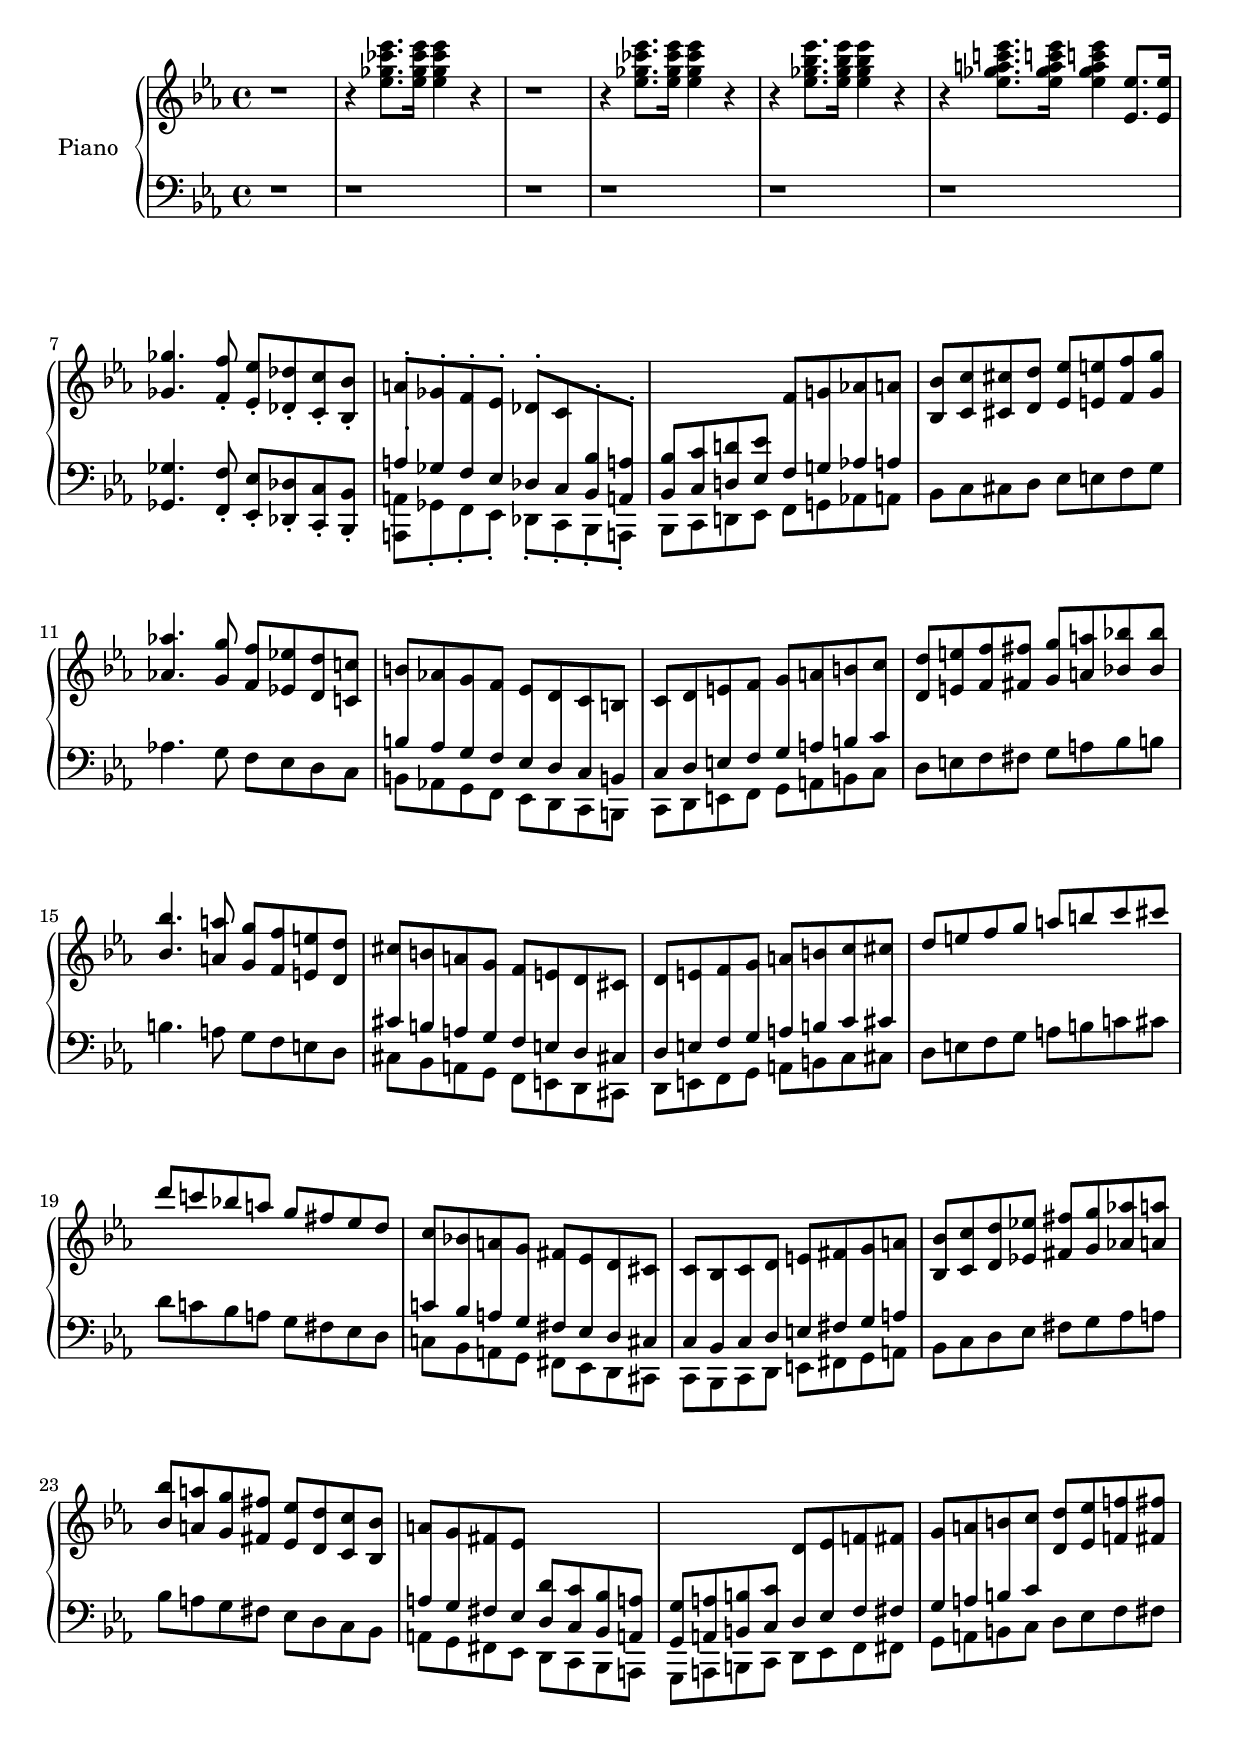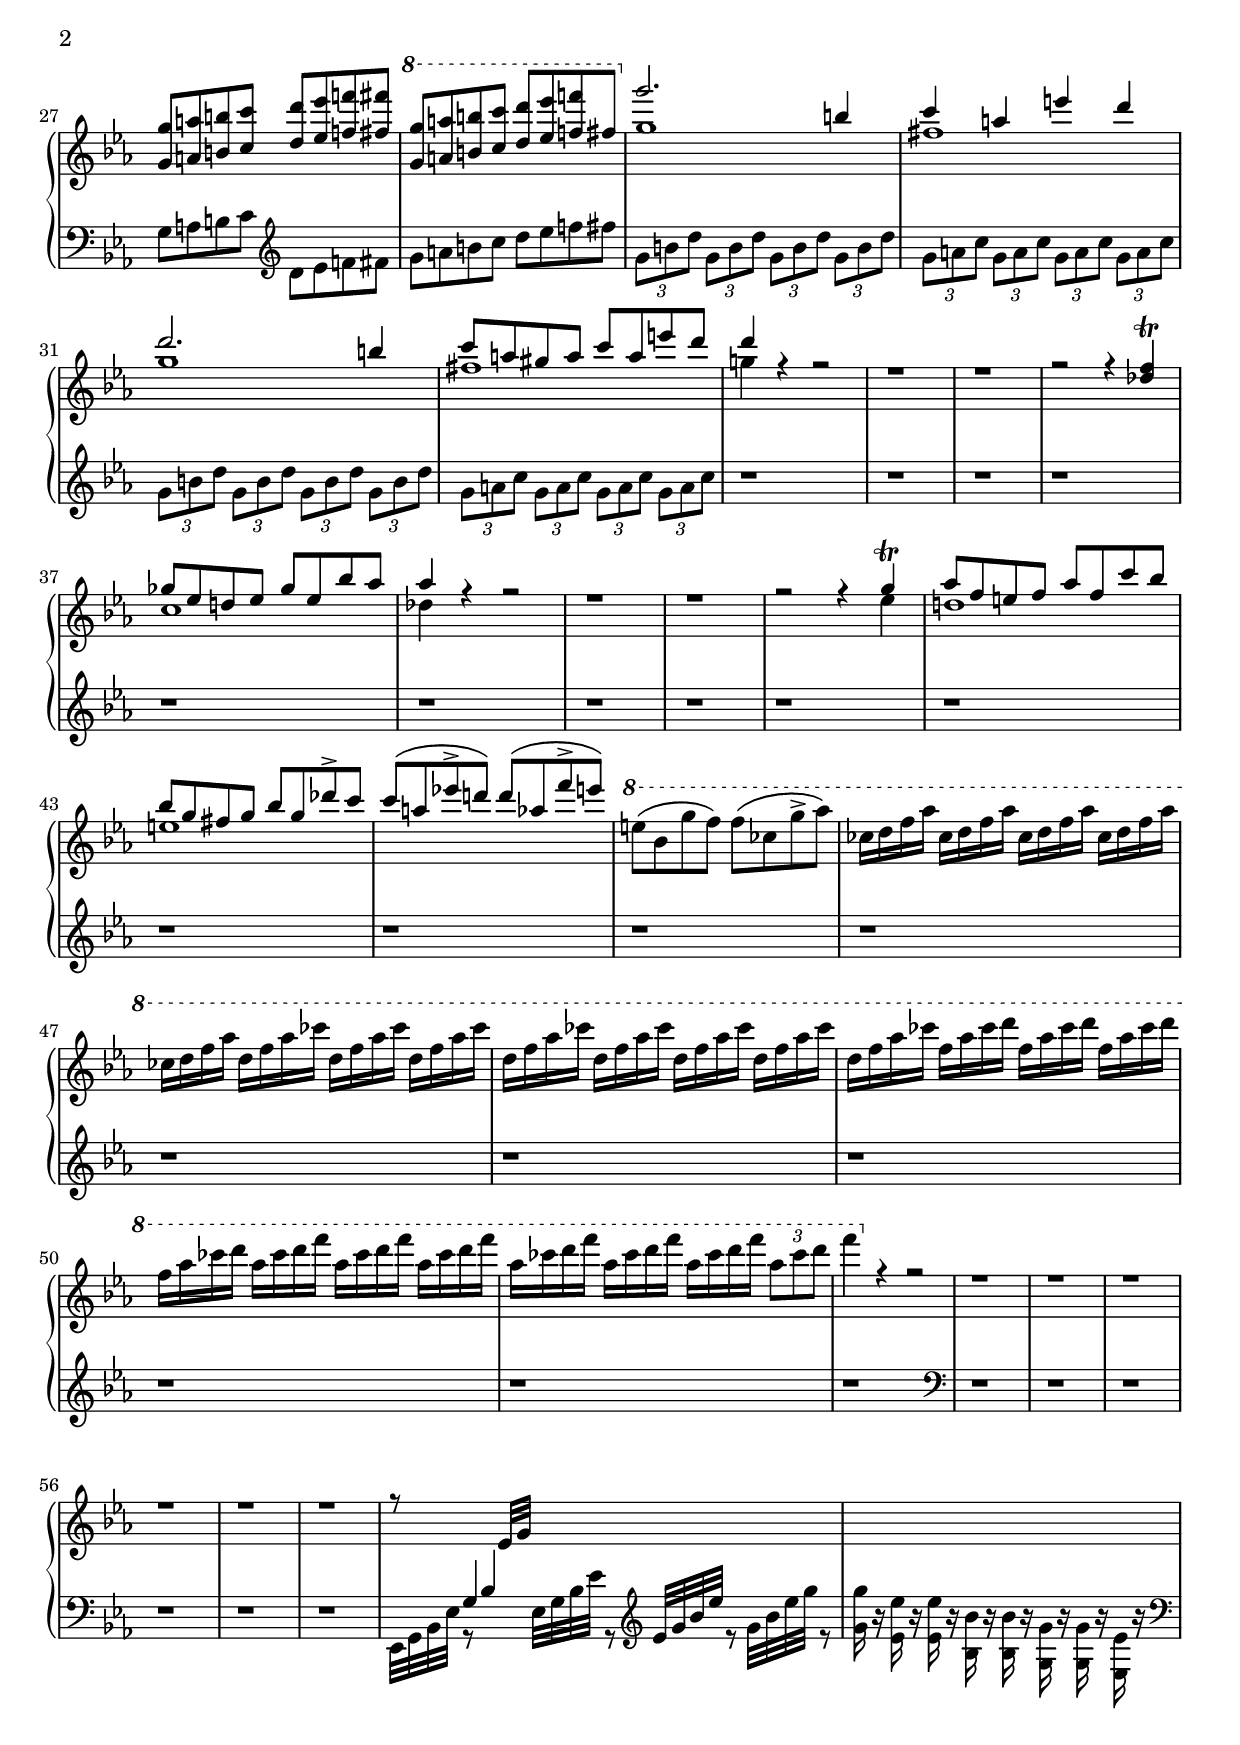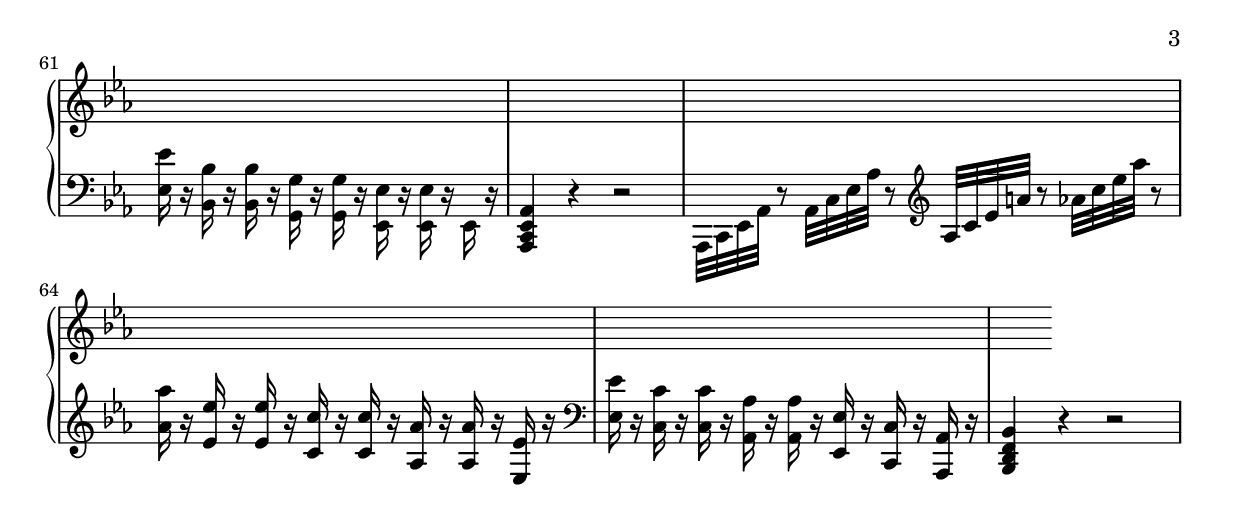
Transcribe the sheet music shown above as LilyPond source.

\version "2.20.0"

global = {
  \key ees \major
  \time 4/4
}

%\include "Piano 0-1.ly"
%\include "Piano 98-120.ly"
%\include "Piano 121-157.ly"
%\include "Piano 165-218.ly"
\version "2.20.0"

right_TwoHundredFiftyFive_TwoHundredNintyFive = \relative c' {   
  % 255
  fis16 g gis a bes b c cis d ees e f! fis g gis a |
  % 256
  bes b c cis d ees e f fis g aes! a bes! b c fis, |
  % 257
  g1~ \startTrillSpan |
  % 258
  \afterGrace g1 \stopTrillSpan fis16 \( |
  % 259
  g8 d b d g, b d, g \) |
  % 260
  b, \( d g, b \tuplet 3/2 { d8 g b } d g \) |
  % 261
  b1~ \startTrillSpan  |
  % 262
  \afterGrace b1 a16 \stopTrillSpan |
  % 263
  b8 \( g d g b, d g, b |
  % 264
  d, g b, d \tuplet 3/2 { g b d } g b \) |
  % 265
  c2 \trill c,2~ \startTrillSpan |
  % 266
  \afterGrace c1 b16 \stopTrillSpan |
  % 267
  c16 c, ees g c8 r8 r16 c, ees g c8 r8 |
  % 268
  r16 ees, g c ees8 r8 r16 ees, g c g'8 r8 |
  % 269
  r16 f, b d f8 r8 r16 f, b d f8 r8 |
  % 270
  r16 b, d f b8 r8 r16 b, d f b8 r8 |
  % 271
  \change Staff = "left"
  \voiceOne
  \tuplet 3/2 { c,,,,8 ees g } 
  \change Staff = "right"
  \tuplet 3/2 { c ees g } \tuplet 3/2 { c, ees g } c16 ees g c |
  % 272
  g'16 ees, g' ees, c' c, c' c, a'' a, a' a, g' g, g' g, |
  % 273
  fis' fis, fis' fis, ees' ees, ees' ees, d' d, d' d, cis' cis, cis' cis, |
  % 274
  c' c, c' c, a' a, a' a, fis' fis, fis' fis, d' d, d' d, |
  % 275
  r16 g bes d g8 r8 r16 g, bes d g8 r8 |
  % 276
  r16 bes, d g bes8 r8 r16 bes, d g bes8 r8 |
  % 277
  r16 c, fis a c8 r8 r16 c, fis a c8 r8 |
  % 278
  r16 fis, a c fis8 r8 r16 fis, a c fis8 r8 |
  % 279
  \change Staff = "left"
  \tuplet 3/2 { g,,,,8 bes d }
  \tuplet 3/2 { g bes d }
  \tuplet 3/2 { g, bes d }
  \change Staff = "right" 
  g16 bes d g |
  % 280
  bes16 bes, bes' bes, g' g, g' g, e'' e, e' e, des' des, des' des, |
  % 281
  c' c, c' c, b' b, b' b, bes' bes, bes' bes, g' g, g' g, |
  % 282
  e' e, e' e, c' c, c' c, bes' bes, bes' bes, g' g, g' g, |
  % 283
  \change Staff = "left"
  f16 c' aes c
  \change Staff = "right"
  f c aes c aes f' c f aes f c f |
  % 284
  c16 aes' f aes c aes f aes f c' aes c f c aes c |
  % 285
  \change Staff = "left"
  f,,16 c' aes c
  \change Staff = "right" 
  f c aes c aes f' c f aes f c f |
  % 286
  c16 aes' f aes c aes f aes f c' aes c f c aes c |
  % 287
  b,16 f' d f b f d f d b' f b d b f b |
  % 288
  f16 d' b d f d b d b f' d f b f d f |
  % 289
  b,,16 f' d f b f d f d b' f b d b f b |
  % 290
  f16 d' b d f d b d b f' d f b f d f |
  % 291
  c,16 aes' ees aes c aes ees aes ees c' aes c ees c aes c |
  % 292
  ees,16 c' ges c ees c ges c ges ees' c ees ges ees c ees |
  % 293
  g,!16 ees' bes! ees g! ees bes ees bes g' ees g bes g ees g |
  % 294
  ees16 bes' ges bes ees bes ges bes \ottava 1 ees bes' ges bes ees bes ges bes |
  % 295
  ees4 \ottava 0 r4 r2 |
}

left_TwoHundredFiftyFive_TwoHundredNintyFive = \relative c {
  % 255
  fis16 g gis a bes b c cis d ees e f \clef treble fis g gis a |
  % 256
  bes b c cis d ees e f fis g aes! a bes! b c gis, |
  % 257
  g'1~ \startTrillSpan |
  % 258
  \afterGrace g1 \stopTrillSpan fis16 \( |
  % 259
  g8 d b d g, b d, g \)
  % 260
  b,8 \( d g, b \tuplet 3/2 { d g b } d g \) |
  % 261
  b1~ \startTrillSpan |
  % 262
  \afterGrace b1 \stopTrillSpan a16 \( |
  % 263
  b8 g d g b, d g, b |
  % 264
  d,8 g b, d \tuplet 3/2 { g b d } g b \) |
  % 265
  c2 \trill c,~ \startTrillSpan |
  % 266
  \afterGrace c1 \stopTrillSpan b16 |
  % 267
  c,16 ees g ees g ees g ees c ees g ees g ees g ees |
  % 268
  c ees g ees g ees g ees c ees g ees g ees g ees |
  % 269
  \clef bass d,16 d' d, d' g, <b d> f' <b, d> g <b d> f' <b, d> f' <b, d> f' <b, d> |
  % 270
  g16 <b d> f' <b, d> f' <b, d> f' <b, d> g <b d> f' <b, d> f' <b, d> f' <b, d> |
  % 271
  \stemDown \tuplet 3/2 { c,,8 ees g } \stemNeutral \tuplet 3/2 { c ees g } \tuplet 3/2 { c, ees g } \clef treble c16 ees g c \clef bass |
  % 272
  ees,,16 ees' ees, ees' c, c' c, c' a a' a, a' g, g' g, g' |
  % 273
  fis, fis' fis, fis' ees, ees' ees, ees' d, d' d, d' cis, cis' cis, cis' |
  % 274
  c,!16 c'! c, c' a, a' a, a' fis, fis' fis, fis' d, d' d, d' |
  % 275
  g16 bes d bes d bes d bes g bes d bes d bes d bes |
  % 276
  g16 bes d bes d bes d bes g bes d bes d bes d bes |
  % 277
  a,16 a' a, a' d, <fis a> c' <fis, a> d <fis a> c' <fis, a> c' <fis, a> c' <fis, a> |
  % 278
  d16 <fis a> c' <fis, a> c' <fis, a> c' <fis, a> d <fis a> c' <fis, a> c' <fis, a> c' <fis, a> |
  % 279
  \stemDown \tuplet 3/2 { g,,8 bes d } \tuplet 3/2 { g8 bes d } \tuplet 3/2 { g,8 bes d } g16 bes d g \stemNeutral |
  % 280
  bes,,16 bes' bes, bes' g, g' g, g' e e' e, e' des, des' des, des' |
  % 281
  c,16 c' c, c' b, b' b, b' bes, bes' bes, bes' g, g' g, g' |
  % 282
  e, e' e, e' c, c' c, c' bes, bes' bes, bes' c, c' c, c' |
  % 283
  \stemDown f,16 c' aes c f c aes c aes f' c f aes f c f \stemNeutral |
  % 284
  c16 aes' f aes c aes f aes f c' aes c f c aes c |
  % 285
  f,,16 c' aes c f c aes c aes f' c f aes f c f |
  % 286
  c16 aes' f aes c aes f aes f c' aes c f c aes c |
  % 287
  b,16 f' d f b f d f d b' f b d b f b |
  % 288
  f16 d' b d f d b d \clef treble b f' d f b f d f \clef bass |
  % 289
  b,,16 f' d f b f d f d b' f b d b f b |
  % 290
  f16 d' b d f d b d \clef treble b f' d f b f d f \clef bass |
  % 291
  c,16 aes' ees aes c  aes ees aes ees c' aes c ees c aes c |
  % 292
  ees,16 c' ges c ees c ees c ees, ees' c ees ges ees c ees \clef treble |
  % 293
  g,16 ees' bes! ees g ees b ees b g' ees g bes g ees g |
  % 294
  ees16 bes' ges bes ees bes ges bes ees bes' ges bes ees bes ges bes |
  % 295
  ees4 r4 r2 |
}


right = \relative c' {
  \global
%  \right_Zero_One
%  \right_NinetyEight_OneHundredTwenty
%  \right_OneHundredTwentyOne_OneHundredFiftySeven
%  \right_OneHundredSixtyFive_TwoHundredEighteen
%  \right_TwoHundredFiftyFive_TwoHundredNintyFive

  % 296
  r1 |
  % 297
  r4 <ees' ges ces ees>8. <ees ges ces ees>16 <ees ges ces ees>4 r4 |
  % 298
  r1 |
  % 299
  r4 <ees ges ces ees>8. <ees ges ces ees>16 <ees ges ces ees>4 r4 |
  % 300
  r4 <ees ges bes ees>8. <ees ges bes ees>16 <ees ges bes ees>4 r4 |
  % 301
  r4 <ees ges a c! ees>8. <ees ges a c! ees>16 <ees ges a c! ees>4 <ees, ees'>8. <ees ees'>16 |
  % 302
  \stemUp <ges ges'>4. <f f'>8-. <ees ees'>8-. <des des'>-. <c c'>-. <bes bes'>-. |
  % 303
  \voiceOne
  a'8-. ges-. f-. ees-. des-. c \change Staff = "left" bes-. a!-. |
  % 304
  <bes, bes'>8 <c c'> <d! d'!> <ees ees'> \change Staff = "right" f' g! aes! a |
  % 305
  <bes, bes'>8 <c c'> <cis cis'> <d d'> <ees ees'> <e e'> <f f'> <g g'> |
  % 306 
  <aes! aes'!>4. <g g'>8 <f f'> <ees! ees'!> <d d'> <c! c'!> |
  % 307
  b'8 aes! g f ees d c b |
  % 308
  c8 d e f g a b c |
  % 309
  <d, d'>8 <e e'> <f f'> <fis fis'> <g g'> <a a'> <bes! bes'!> <bes bes'> |
  % 310
  <bes bes'>4. <a a'>8 <g g'> <f f'> <e e'> <d d'> |
  % 311
  cis'8 b a g f e d cis |
  % 312
  d8 e f g a b c cis |
  % 313
  d8 e f g a b c cis |
  % 314
  d8 c! bes! a g fis ees d |
  % 315
  c8 bes! a g fis ees d cis |
  % 316
  c8 bes c d e fis g a |
  % 317
  <bes, bes'>8 <c c'> <d d'> <ees! ees'!> <fis fis'> <g g'> <aes! aes'!> <a a'> |
  % 318
  <bes bes'>8 <a a'> <g g'> <fis fis'> <ees ees'> <d d'> <c c'> <bes bes'> |
  % 319
  a'8 g fis ees s2 |
  % 320
  s2 d8 ees f! fis |
  % 321
  g8 a b c <d, d'> <ees ees'> <f! f'!> <fis fis'> |
  % 322
  <g g'>8 <a a'> <b b'> <c c'> <d d'> <ees ees'> <f! f'!> <fis fis'> |
  % 323
  \ottava 1 <g g'>8 <a! a'!> <b b'> <c c'> <d d'> <ees ees'> <f! f'!> fis \ottava 0 |
  % 324
  << { g2. b,4 } \\ { g1 } >> |
  % 325
  << { c4 a e' d } \\ { fis,1 } >> |
  % 326
  << { d'2. b4 } \\ { g1 } >> |
  % 327
  << { c8 a gis a c a e' d } \\ { fis,1 } >> |
  % 328
  << { d'4 } \\ { g,!4 } >> r4 r2 |
  % 329
  r1 |
  % 330
  r1 |
  % 331
  r2 r4 <des f>4 \trill 
  % 332
  <<
    { ges8 ees d! ees ges ees bes' aes }
    \\
    { c,1 }
  >>
  % 333
  <<
    { aes'4 }
    \\
    { des,4 }
  >> r4 r2
  % 334
  r1 |
  % 335
  r1 |
  % 336
  r2 r4 
  <<
    { g4 \trill }
    \\
    { ees4 }
  >> |
  % 337
  <<
    { aes8 f e f aes f c' bes }
    \\
    { d,!1 }
  >> |
  % 338
  <<
    { bes'8 g fis g bes g des'-> c }
    \\
    { e,1 }
  >> |
  % 339
  c'8 \( a ees'!-> d! \) d \( aes f'-> e \) |
  % 340
  \ottava 1 \stemDown
  e \( bes g' f \) f \( ces g'-> aes \) |
  % 341
  ces,16 d f aes ces, d f aes ces, d f aes ces, d f aes |
  % 342
  ces,16 d f aes d, f aes ces d, f aes ces d, f aes ces |
  % 343
  d,16 f aes ces d, f aes ces d, f aes ces d, f aes ces |
  % 344
  d,16 f aes ces f, aes ces d f, aes ces d f, aes ces d |
  % 345
  f,16 aes ces d aes ces d f aes, ces d f aes, ces d f |
  % 346
  aes,16 ces d f aes, ces d f aes, ces d f \tuplet 3/2 { aes,8 ces d } |
  % 347
  f4 \ottava 0 r4 r2 \stemNeutral |
  % 348
  r1 |
  % 349
  r1 |
  % 350
  r1 |
  % 351
  r1 |
  % 352
  r1 |
  % 353
  r1 |
  % 354
  r8 s16 ees,,,32 g
  % 355
  s1
  % 356
  s1
  % 357
  s1
  % 358
  s1
  % 359
  s1
  % 360
  s1
  % 361
  s1
}
  
left = \relative c {
  \global
%  \left_Zero_One
%  \left_NinetyEight_OneHundredTwenty
%  \left_OneHundredTwentyOne_OneHundredFiftySeven
%  \left_OneHundredSixtyFive_TwoHundredEighteen
%  \left_TwoHundredFiftyFive_TwoHundredNintyFive
  
  
  % 296
  r1 |
  % 297
  r1 |
  % 298
  r1 |
  % 299
  r1 |
  % 300
  r1 |
  % 301
  r1 |
  % 302
  <ges ges'>4. <f f'>8-. <ees ees'>8-. <des des'>-. <c c'>-. <bes bes'>-. |
  % 303
  <<
    { \autoBeamOff \crossStaff { a''8-. ges f ees des c bes a! } \autoBeamOn }
    \\
    { <a, a'>8 ges'8-. f-. ees-. des-. c-. bes-. a!-. } |
  >>
  % 304
  <<
    { \autoBeamOff \crossStaff { s2 f''8 g! aes! a } \autoBeamOn }
    \\
    { bes,,8 c d! ees f g! aes! a } |
  >>
  % 305
  \stemDown bes8 c cis d ees e f g |
  % 306
  aes!4. g8 f ees d c |
  % 307
  <<
    { \autoBeamOff \crossStaff { b' aes g f ees d c b! } \autoBeamOn }
    \\
    { b8 aes! g f ees d c b } |
  >> |
  % 308
  <<
    { \autoBeamOff \crossStaff { c' d e f g a b c } \autoBeamOn }
    \\
    { c,,8 d e f g a b c } |
  >> |
  % 309
  d8 e f fis g a bes b |
  % 310
  b4. a8 g f e d |
  % 311
  <<
    { \autoBeamOff \crossStaff { cis' b a g f e d cis! } \autoBeamOn }
    \\
    { cis8 bes a g f e d cis } |
  >> |
  % 312
  <<
    { \autoBeamOff \crossStaff { d'8 e f g a b c cis! } \autoBeamOn }
    \\
    { d,,8 e f g a b c cis } |
  >> |
  % 313
  d8 e f g a b c! cis |
  % 314
  d8 c! bes a g fis ees d |
  % 315
  <<
    { \autoBeamOff \crossStaff { c'!8 bes a g fis ees d cis! } \autoBeamOn }
    \\
    { c!8 bes a g fis ees d cis } |
  >> |
  % 316
  <<
    { \autoBeamOff \crossStaff { c'8 bes c d e fis g a! } \autoBeamOn }
    \\
    { c,,8 bes c d e fis g a! } |
  >> |
  % 317
  bes8 c d ees fis g aes a |
  % 318
  bes8 a g fis ees d c bes |
  % 319
  <<
    { \autoBeamOff \crossStaff { a'!8 g fis ees \autoBeamOn <d d'> <c c'> <bes bes'> <a! a'!>  }  }
    \\
    { \stemDown a8 g fis ees d c bes a } |
  >> |
  % 320
  <<
    { <g' g'>8 <a! a'!> <b b'> <c c'> \autoBeamOff \crossStaff { d ees f fis } \autoBeamOn }
    \\
    { \stemDown g,,8 a b c d ees f fis } |
  >> |
  % 321
  <<
    { \autoBeamOff \crossStaff { g'8 a b c \autoBeamOn } }
    \\
    { \stemDown g,8 a b c d ees f fis \stemNeutral } |
  >> |
  % 322
  g8 a b c \clef treble d ees f! fis |
  % 323
  g8 a b c d ees f! fis |
  % 324
  \tuplet 3/2 { g, b d } 
  \tuplet 3/2 { g, b d }
  \tuplet 3/2 { g, b d }
  \tuplet 3/2 { g, b d } |
  % 325
  \tuplet 3/2 { g, a c }
  \tuplet 3/2 { g a c }
  \tuplet 3/2 { g a c }
  \tuplet 3/2 { g a c } |
  % 326
  \tuplet 3/2 { g b d }
  \tuplet 3/2 { g, b d }
  \tuplet 3/2 { g, b d }
  \tuplet 3/2 { g, b d } |
  % 327
  \tuplet 3/2 { g, a c }
  \tuplet 3/2 { g a c }
  \tuplet 3/2 { g a c }
  \tuplet 3/2 { g a c } |
  % 328
  r1 |
  % 329
  r1 |
  % 330
  r1 |
  % 331
  r1 |
  % 332
  r1 |
  % 333
  r1 |
  % 334
  r1 |
  % 335
  r1 |
  % 336
  r1 |
  % 337
  r1 |
  % 338
  r1 |
  % 339
  r1 |
  % 340
  r1 |
  % 341
  r1 |
  % 342
  r1 |
  % 343
  r1 |
  % 344
  r1 |
  % 345
  r1 |
  % 346
  r1 |
  % 347
  r1 \clef bass |
  % 348
  r1 |
  % 349
  r1 |
  % 350
  r1 |
  % 351
  r1 |
  % 352
  r1 |
  % 353
  r1 |
  % 354
  \stemDown 
  %
  % The g and bes are not beamed with the right hand
  %
  <<
    { \autoBeamOff \crossStaff  { s8 g,32 bes } \autoBeamOn }
    \\
    { ees,,32 g bes ees r8 \stemNeutral ees32 g bes ees r8 \clef treble ees32 g bes ees r8 g,32 bes ees g r8 } | 
  >> 
  % 355
  \stemDown <g, g'>16 r16 <ees ees'> r16 <ees ees'> r16 <bes bes'> r16 <bes bes'> r16 <g g'> r16 <g g'> r16 <ees ees'> r16 |
  % 356
  \clef bass <ees ees'>16 r16 <bes bes'> r16 <bes bes'> r16 <g g'> r16 <g g'> r16 <ees ees'> r16 <ees ees'> r16 ees r16 \stemNeutral |
  % 357
  <aes, c ees aes>4 r4 r2 |
  % 358
  \stemDown 
  aes32 c ees aes r8 aes32 c ees aes r8 \clef treble \stemNeutral aes32 c ees a r8 aes32 c ees aes r8 |
  % 359
  <aes, aes'>16 r16 <ees ees'> r16 <ees ees'> r16 <c c'> r16 <c c'> r16 <aes aes'> r16 <aes aes'> r16 <ees ees'> r16 |
  % 360
  \clef bass <ees ees'>16 r16 <c c'> r16 <c c'> r16 <aes aes'> r16 <aes aes'> r16 <ees ees'> r16 <c c'> r16 <aes aes'> r16 |
  % 361
  <bes d f bes>4 r4 r2 |
}

\score {
  \new PianoStaff \with {
    instrumentName = "Piano"
  } <<
    \new Staff = "right" \with {
      midiInstrument = "acoustic grand"
    } \right
    \new Staff = "left" \with {
      midiInstrument = "acoustic grand"
    } { \clef bass \left }
  >>
  \layout { 
    \context {
      \PianoStaff
      \consists #Span_stem_engraver
    }
  }
  \midi {
    \tempo 4=100
  }
}
